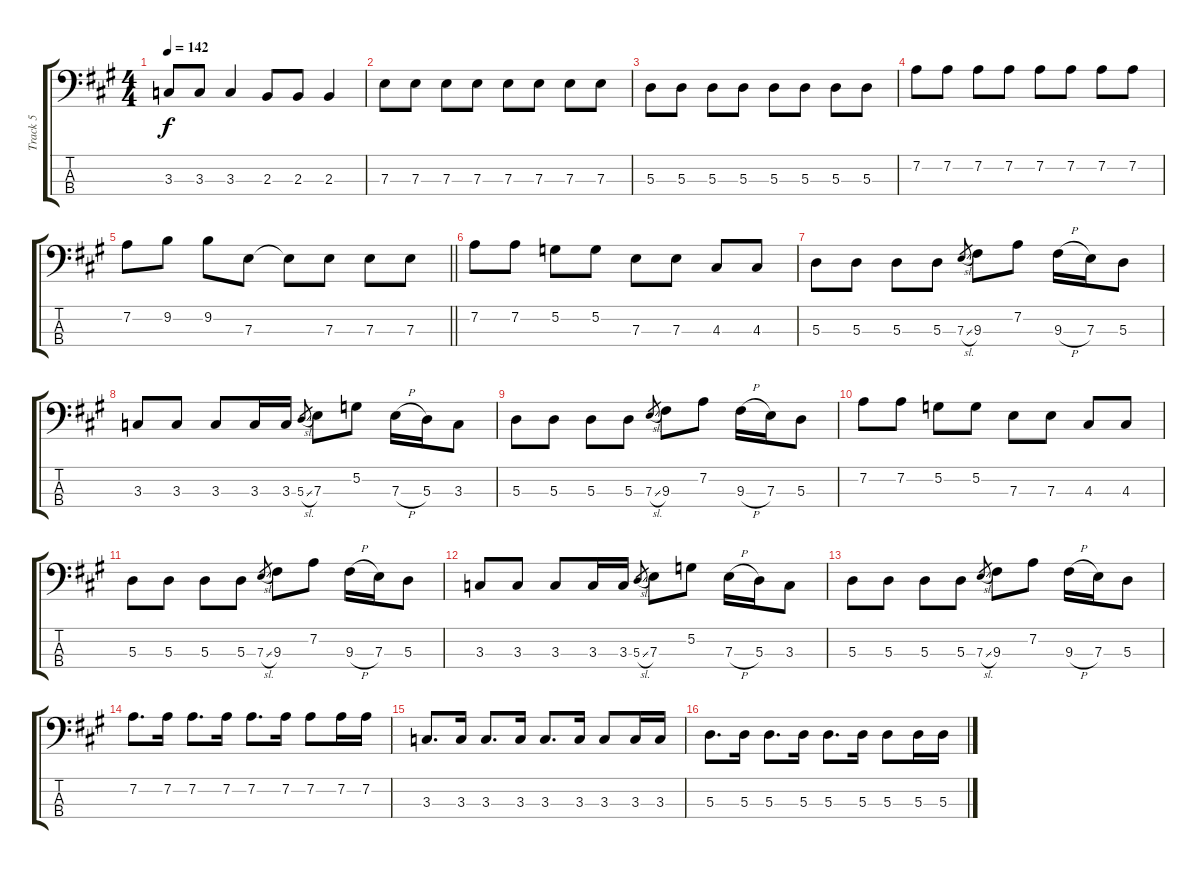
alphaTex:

\track ("Track 5" "Track 5") {instrument electricbassfinger}
\staff {score tabs}
\tuning (G2 D2 A1 E1) {hide}
\ts (4 4)
\tempo 142
\clef f4
\ks a
3.3.8{dy f} 3.3.8 3.3.4 2.3.8 2.3.8 2.3.4 |
7.3.8 7.3.8 7.3.8 7.3.8 7.3.8 7.3.8 7.3.8 7.3.8 |
5.3.8 5.3.8 5.3.8 5.3.8 5.3.8 5.3.8 5.3.8 5.3.8 |
7.2.8 7.2.8 7.2.8 7.2.8 7.2.8 7.2.8 7.2.8 7.2.8 |
\barLineRight lightlight
7.2.8 9.2.8 9.2.8 7.3.8 7.3{t}.8 7.3.8 7.3.8 7.3.8 |
7.2.8 7.2.8 5.2.8 5.2.8 7.3.8 7.3.8 4.3.8 4.3.8 |
5.3.8 5.3.8 5.3.8 5.3.8 7.3{sl}.8{gr} 9.3.8 7.2.8 9.3{h}.16 7.3.16 5.3.8 |
3.3.8 3.3.8 3.3.8 3.3.16 3.3.16 5.3{sl}.8{gr} 7.3.8 5.2.8 7.3{h}.16 5.3.16 3.3.8 |
5.3.8 5.3.8 5.3.8 5.3.8 7.3{sl}.8{gr} 9.3.8 7.2.8 9.3{h}.16 7.3.16 5.3.8 |
7.2.8 7.2.8 5.2.8 5.2.8 7.3.8 7.3.8 4.3.8 4.3.8 |
5.3.8 5.3.8 5.3.8 5.3.8 7.3{sl}.8{gr} 9.3.8 7.2.8 9.3{h}.16 7.3.16 5.3.8 |
3.3.8 3.3.8 3.3.8 3.3.16 3.3.16 5.3{sl}.8{gr} 7.3.8 5.2.8 7.3{h}.16 5.3.16 3.3.8 |
5.3.8 5.3.8 5.3.8 5.3.8 7.3{sl}.8{gr} 9.3.8 7.2.8 9.3{h}.16 7.3.16 5.3.8 |
7.2.8{d} 7.2.16 7.2.8{d} 7.2.16 7.2.8{d} 7.2.16 7.2.8 7.2.16 7.2.16 |
3.3.8{d} 3.3.16 3.3.8{d} 3.3.16 3.3.8{d} 3.3.16 3.3.8 3.3.16 3.3.16 |
5.3.8{d} 5.3.16 5.3.8{d} 5.3.16 5.3.8{d} 5.3.16 5.3.8 5.3.16 5.3.16
